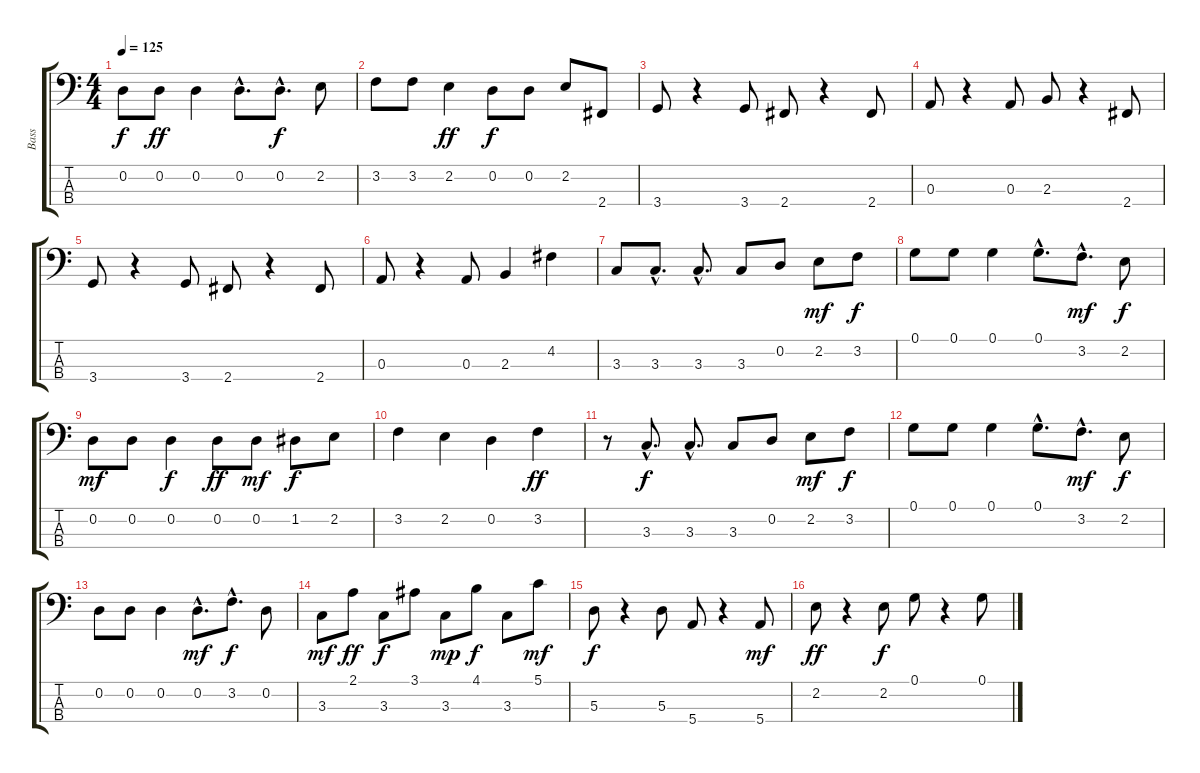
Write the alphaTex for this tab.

\track ("Bass" "Bass") {instrument slapbass1}
\staff {score tabs}
\tuning (G2 D2 A1 E1) {hide}
\ts (4 4)
\tempo 125
\clef f4
\ks c
0.2.8{dy f} 0.2.8{dy ff} 0.2.4 0.2{hac}.8{d} 0.2{hac}.8{d dy f} 2.2.8 |
3.2.8 3.2.8 2.2.4{dy ff} 0.2.8{dy f} 0.2.8 2.2.8 2.4.8 |
3.4.8 r.4 3.4.8 2.4.8 r.4 2.4.8 |
0.3.8 r.4 0.3.8 2.3.8 r.4 2.4.8 |
3.4.8 r.4 3.4.8 2.4.8 r.4 2.4.8 |
0.3.8 r.4 0.3.8 2.3.4 4.2.4 |
3.3.8 3.3{hac}.8{d} 3.3{hac}.8{d} 3.3.8 0.2.8 2.2.8{dy mf} 3.2.8{dy f} |
0.1.8 0.1.8 0.1.4 0.1{hac}.8{d} 3.2{hac}.8{d dy mf} 2.2.8{dy f} |
0.2.8{dy mf} 0.2.8 0.2.4{dy f} 0.2.8{dy ff} 0.2.8{dy mf} 1.2.8{dy f} 2.2.8 |
3.2.4 2.2.4 0.2.4 3.2.4{dy ff} |
r.8 3.3{hac}.8{d dy f} 3.3{hac}.8{d} 3.3.8 0.2.8 2.2.8{dy mf} 3.2.8{dy f} |
0.1.8 0.1.8 0.1.4 0.1{hac}.8{d} 3.2{hac}.8{d dy mf} 2.2.8{dy f} |
0.2.8 0.2.8 0.2.4 0.2{hac}.8{d dy mf} 3.2{hac}.8{d dy f} 0.2.8 |
3.3.8{dy mf} 2.1.8{dy ff} 3.3.8{dy f} 3.1.8 3.3.8{dy mp} 4.1.8{dy f} 3.3.8 5.1.8{dy mf} |
5.3.8{dy f} r.4 5.3.8 5.4.8 r.4 5.4.8{dy mf} |
2.2.8{dy ff} r.4 2.2.8{dy f} 0.1.8 r.4 0.1.8
